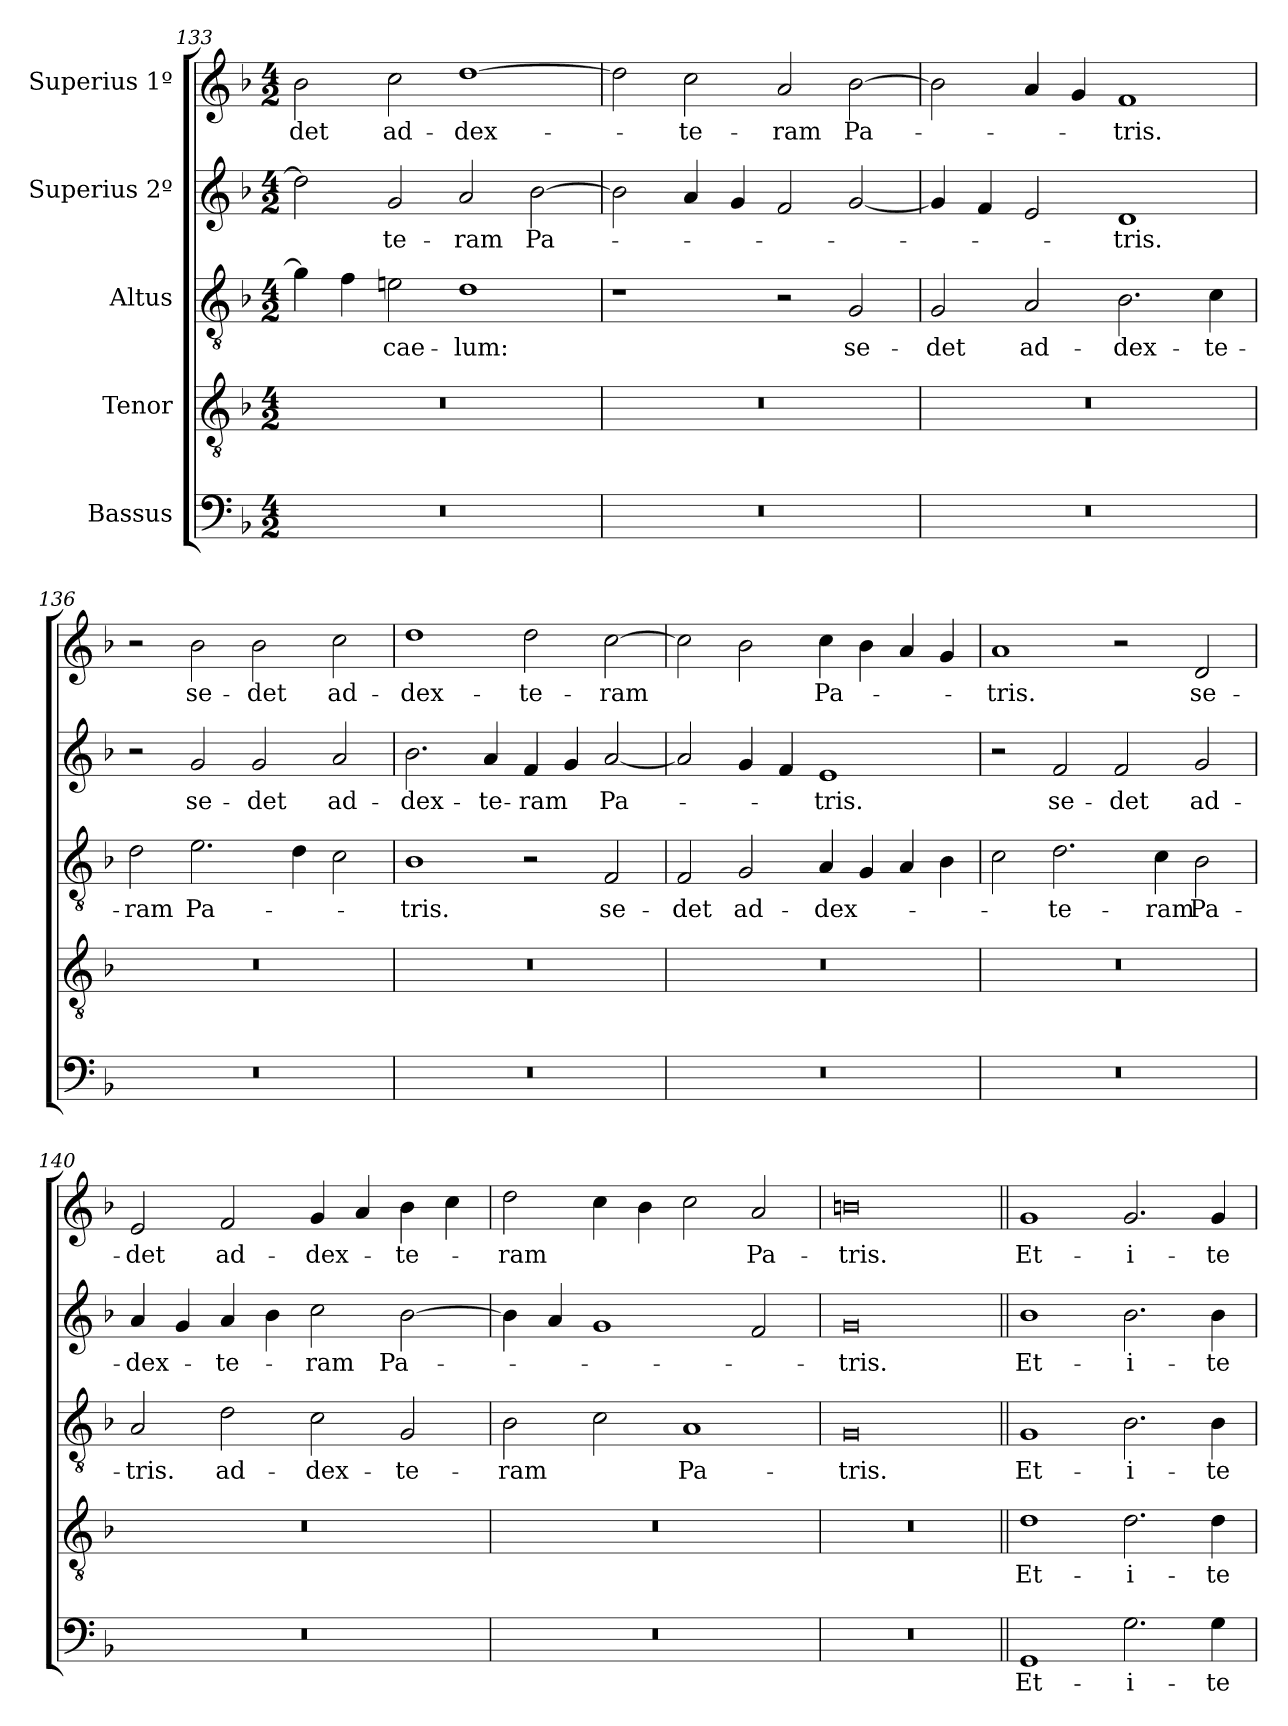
**kern	**text	**kern	**text	**kern	**text	**kern	**text	**kern	**text
*part5	*part5	*part4	*part4	*part3	*part3	*part2	*part2	*part1	*part1
*staff5	*staff5	*staff4	*staff4	*staff3	*staff3	*staff2	*staff2	*staff1	*staff1
*I"Bassus	*	*I"Tenor	*	*I"Altus	*	*I"Superius 2º	*	*I"Superius 1º	*
*clefF4	*	*clefGv2	*	*clefGv2	*	*clefG2	*	*clefG2	*
*k[b-]	*	*k[b-]	*	*k[b-]	*	*k[b-]	*	*k[b-]	*
*M4/2	*	*M4/2	*	*M4/2	*	*M4/2	*	*M4/2	*
=133	=133	=133	=133	=133	=133	=133	=133	=133	=133
0r	.	0r	.	4g\]	.	2dd\]	.	2b-\	-det
.	.	.	.	4f\	.	.	.	.	.
.	.	.	.	2en\	cae-	2g/	-te-	2cc\	ad-
.	.	.	.	1d\	-lum:	2a/	-ram	[1dd\	dex-
.	.	.	.	.	.	[2b-\	Pa-	.	.
=134	=134	=134	=134	=134	=134	=134	=134	=134	=134
0r	.	0r	.	1r	.	2b-\]	.	2dd\]	.
.	.	.	.	.	.	4a/	.	2cc\	-te-
.	.	.	.	.	.	4g/	.	.	.
.	.	.	.	2r	.	2f/	.	2a/	-ram
.	.	.	.	2G/	se-	[2g/	.	[2b-\	Pa-
=135	=135	=135	=135	=135	=135	=135	=135	=135	=135
0r	.	0r	.	2G/	-det	4g/]	.	2b-\]	.
.	.	.	.	.	.	4f/	.	.	.
.	.	.	.	2A/	ad-	2e/	.	4a/	.
.	.	.	.	.	.	.	.	4g/	.
.	.	.	.	2.B-\	dex-	1d/	-tris.	1f/	-tris.
.	.	.	.	4c\	-te-	.	.	.	.
=136	=136	=136	=136	=136	=136	=136	=136	=136	=136
0r	.	0r	.	2d\	-ram	2r	.	2r	.
.	.	.	.	2.e\	Pa-	2g/	se-	2b-\	se-
.	.	.	.	.	.	2g/	-det	2b-\	-det
.	.	.	.	4d\	.	.	.	.	.
.	.	.	.	2c\	.	2a/	ad-	2cc\	ad-
=137	=137	=137	=137	=137	=137	=137	=137	=137	=137
0r	.	0r	.	1B-\	-tris.	2.b-\	dex-	1dd\	dex-
.	.	.	.	.	.	4a/	-te-	.	.
.	.	.	.	2r	.	4f/	-ram	2dd\	-te-
.	.	.	.	.	.	4g/	.	.	.
.	.	.	.	2F/	se-	[2a/	Pa-	[2cc\	-ram
=138	=138	=138	=138	=138	=138	=138	=138	=138	=138
0r	.	0r	.	2F/	-det	2a/]	.	2cc\]	.
.	.	.	.	2G/	ad-	4g/	.	2b-\	.
.	.	.	.	.	.	4f/	.	.	.
.	.	.	.	4A/	dex-	1e/	-tris.	4cc\	Pa-
.	.	.	.	4G/	.	.	.	4b-\	.
.	.	.	.	4A/	.	.	.	4a/	.
.	.	.	.	4B-\	.	.	.	4g/	.
=139	=139	=139	=139	=139	=139	=139	=139	=139	=139
0r	.	0r	.	2c\	.	2r	.	1a/	-tris.
.	.	.	.	2.d\	-te-	2f/	se-	.	.
.	.	.	.	.	.	2f/	-det	2r	.
.	.	.	.	4c\	-ram	.	.	.	.
.	.	.	.	2B-\	Pa-	2g/	ad-	2d/	se-
=140	=140	=140	=140	=140	=140	=140	=140	=140	=140
0r	.	0r	.	2A/	-tris.	4a/	dex-	2e/	-det
.	.	.	.	.	.	4g/	.	.	.
.	.	.	.	2d\	ad-	4a/	-te-	2f/	ad-
.	.	.	.	.	.	4b-\	.	.	.
.	.	.	.	2c\	dex-	2cc\	-ram	4g/	dex-
.	.	.	.	.	.	.	.	4a/	.
.	.	.	.	2G/	-te-	[2b-\	Pa-	4b-\	-te-
.	.	.	.	.	.	.	.	4cc\	.
=141	=141	=141	=141	=141	=141	=141	=141	=141	=141
0r	.	0r	.	2B-\	-ram	4b-\]	.	2dd\	-ram
.	.	.	.	.	.	4a/	.	.	.
.	.	.	.	2c\	.	1g/	.	4cc\	.
.	.	.	.	.	.	.	.	4b-\	.
.	.	.	.	1A/	Pa-	.	.	2cc\	.
.	.	.	.	.	.	2f/	.	2a/	Pa-
=142	=142	=142	=142	=142	=142	=142	=142	=142	=142
0r	.	0r	.	0G/	-tris.	0g/	-tris.	0bn\	-tris.
=143||	=143||	=143||	=143||	=143||	=143||	=143||	=143||	=143||	=143||
1GG/	Et-	1d\	Et-	1G/	Et-	1b-\	Et-	1g/	Et-
2.G\	i-	2.d\	i-	2.B-\	i-	2.b-\	i-	2.g/	i-
4G\	-te-	4d\	-te-	4B-\	-te-	4b-\	-te-	4g/	-te-
=	=	=	=	=	=	=	=	=	=
*-	*-	*-	*-	*-	*-	*-	*-	*-	*-
